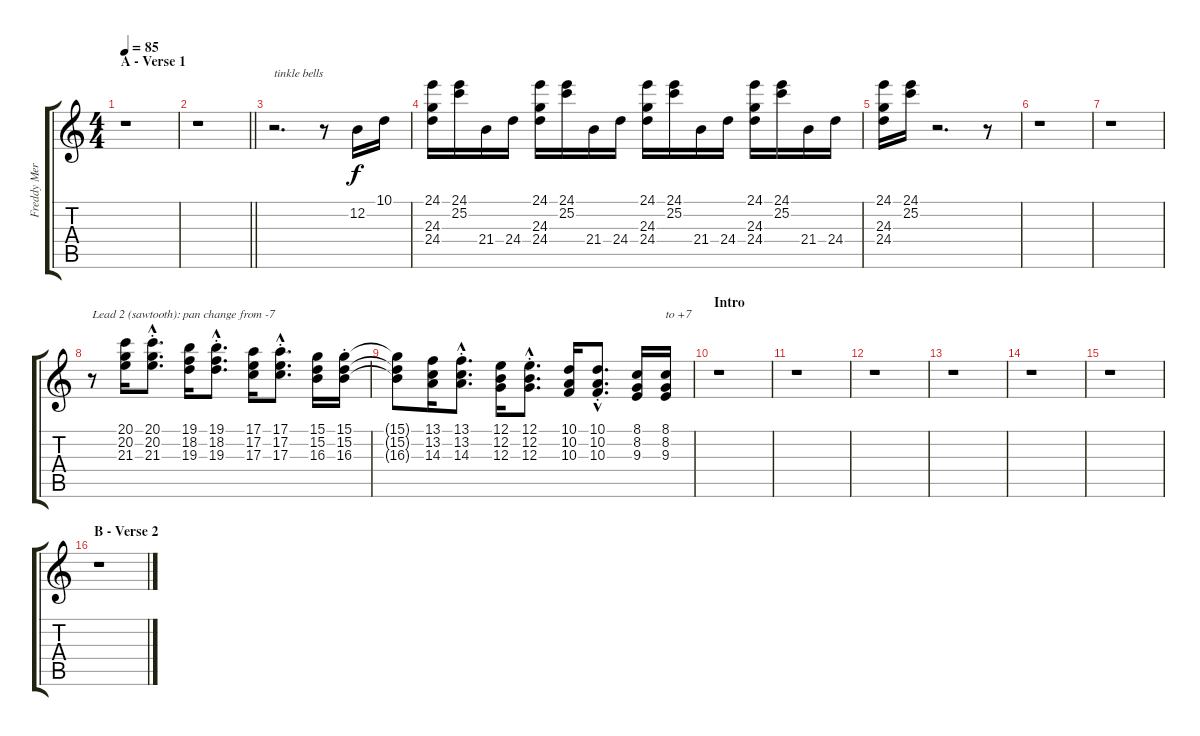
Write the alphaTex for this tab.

\track ("Freddy Mercury - Keyboard effects" "Freddy Mer") {instrument lead2sawtooth}
\staff {score tabs}
\tuning (E4 B3 G3 D3 A2 E2) {hide}
\ts (4 4)
\section ("" "A - Verse 1")
\tempo 85
\clef g2
\ks c
r.1{dy f instrument lead2sawtooth} |
\barLineRight lightlight
r.1 |
r.2{d txt "tinkle bells" instrument tinklebell} r.8 12.2.16 10.1.16 |
(24.1 24.3 24.4).16 (24.1 25.2).16 21.4.16 24.4.16 (24.1 24.3 24.4).16 (24.1 25.2).16 21.4.16 24.4.16 (24.1 24.3 24.4).16 (24.1 25.2).16 21.4.16 24.4.16 (24.1 24.3 24.4).16 (24.1 25.2).16 21.4.16 24.4.16 |
(24.1 24.3 24.4).16 (24.1 25.2).16 r.2{d} r.8 |
r.1 |
r.1 |
r.8{txt "Lead 2 (sawtooth): pan change from -7" instrument lead2sawtooth} (20.1 20.2 21.3).16{balance 1} (20.1{hac st} 20.2{hac st} 21.3{hac st}).8{d balance 2} (19.1 18.2 19.3).16{balance 3} (19.1{hac st} 18.2{hac st} 19.3{hac st}).8{d balance 4} (17.1 17.2 17.3).16{balance 5} (17.1{hac st} 17.2{hac st} 17.3{hac st}).8{d balance 6} (15.1 15.2 16.3).16{balance 7} (15.1{st} 15.2{st} 16.3{st}).16{balance 8} |
(15.1{t} 15.2{t} 16.3{t}).8 (13.1 13.2 14.3).16{balance 9} (13.1{hac st} 13.2{hac st} 14.3{hac st}).8{d balance 10} (12.1 12.2 12.3).16{balance 11} (12.1{hac st} 12.2{hac st} 12.3{hac st}).8{d balance 11} (10.1 10.2 10.3).16{balance 13} (10.1{hac st} 10.2{hac st} 10.3{hac st}).8{d balance 13} (8.1 8.2 9.3).16{balance 15} (8.1 8.2 9.3).16{txt "to +7" balance 15} |
\section ("" "Intro")
r.1 |
r.1 |
r.1 |
r.1 |
r.1 |
r.1 |
\section ("" "B - Verse 2")
r.1
